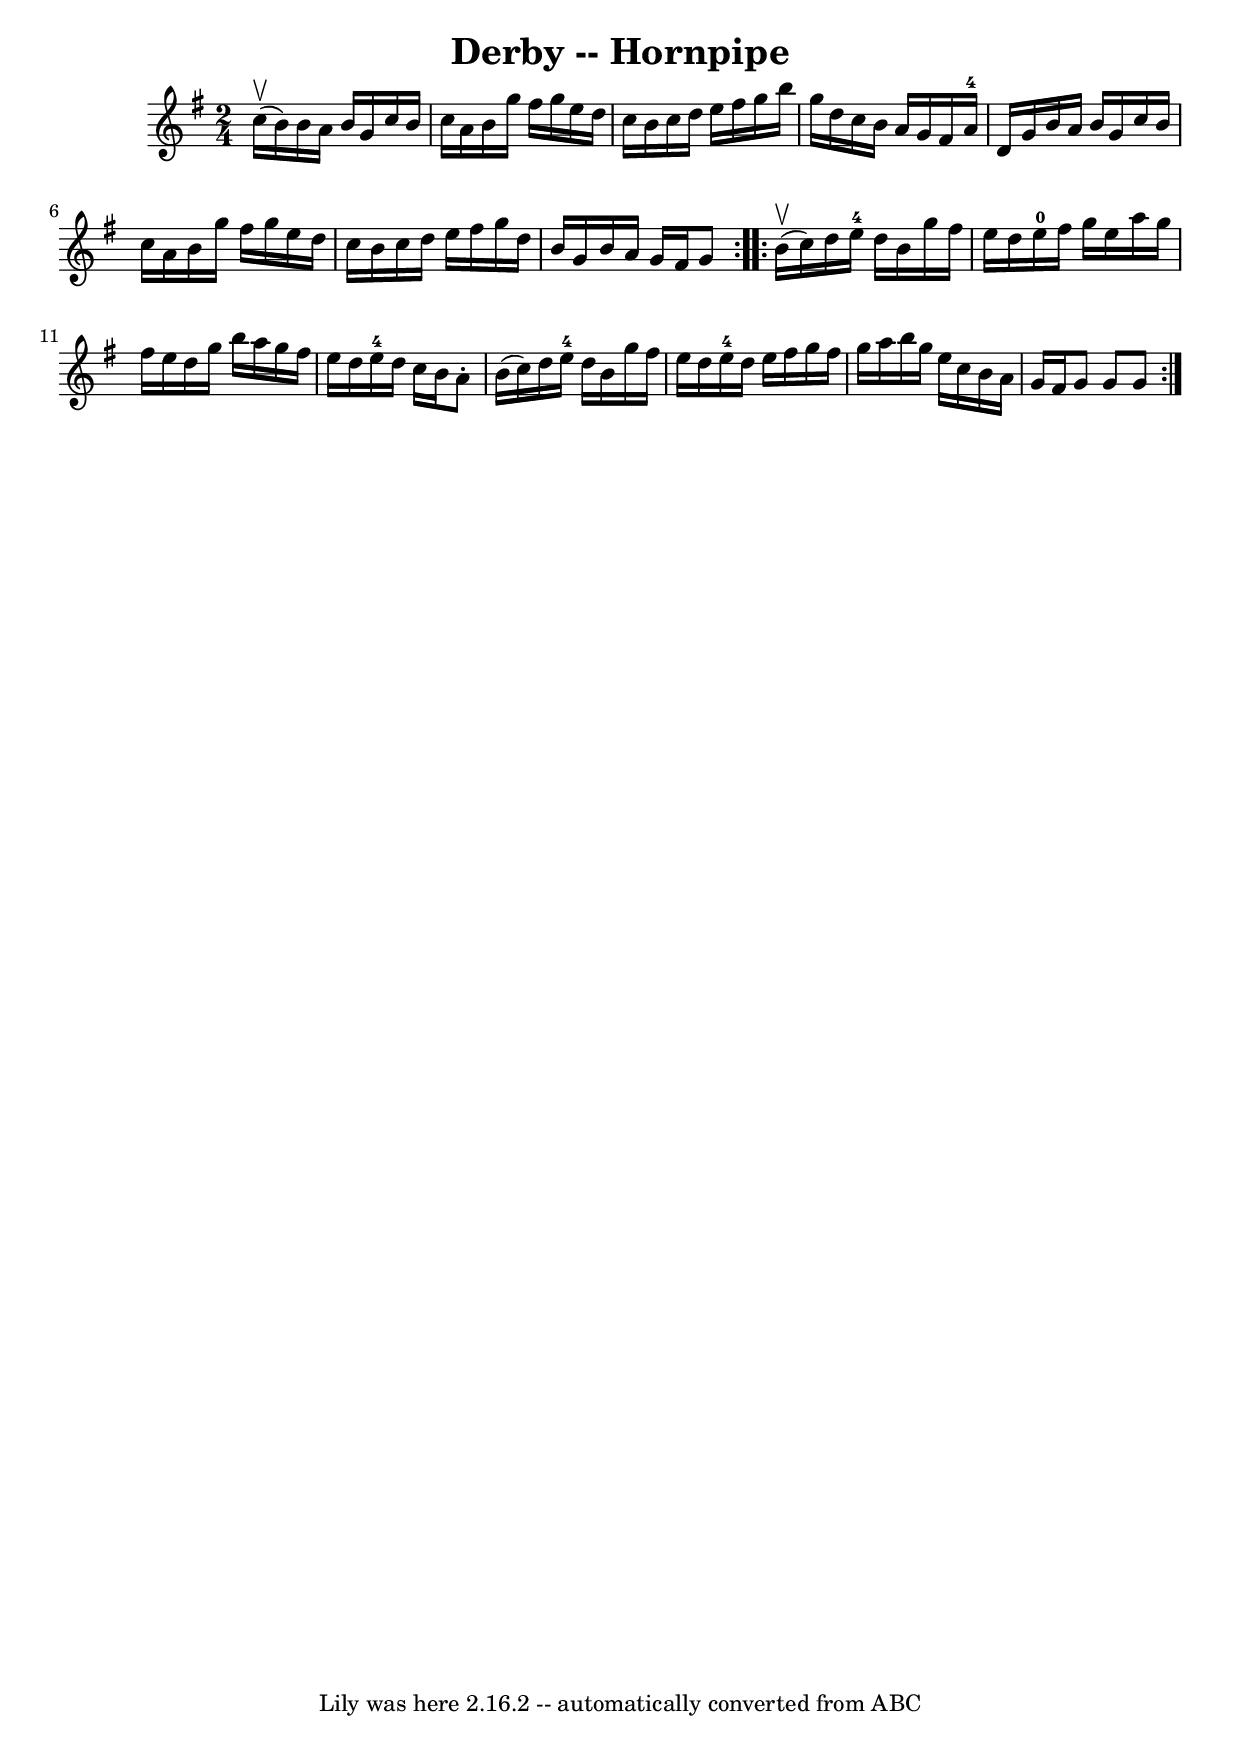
\version "2.16.2"
\include "Mammoth.ily"
\header {
  %% book = "Cole's 1000 Fiddle Tunes"
 crossRefNumber = "1"
 footnotes = ""
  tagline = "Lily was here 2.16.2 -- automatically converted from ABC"
  title = "Derby -- Hornpipe"

}
voicedefault =  {



  \repeat volta 2 {

    \time 2/4 
    \key g \major c''16 (^\upbow b'16)  |
 b'16 a'16 b'16 g'16 c''16 b'16 c''16 a'16   |
 b'16 g''16 fs''16 g''16 e''16 d''16 c''16 b'16   |
 c''16 d''16 e''16 fs''16 g''16 b''16 g''16 d''16   |
 c''16 b'16 a'16 g'16 fs'16 a'16-4 d'16 g'16   |
 b'16 a'16 b'16 g'16 c''16 b'16 c''16 a'16   |
 b'16 g''16 fs''16 g''16 e''16 d''16 c''16 b'16   |
 c''16 d''16 e''16 fs''16 g''16 d''16 b'16 g'16   |
 b'16  
 a'16 g'16 fs'16 g'8  
  }     
  \repeat volta 2 {
 b'16 (^\upbow c''16)  |
 d''16 e''16-4 d''16 b'16 g''16 fs''16 e''16 d''16   |
 e''16-0 fs''16 g''16 e''16 a''16 g''16 fs''16 e''16   |
 d''16 g''16 b''16 a''16 g''16 fs''16 e''16 d''16   |
 e''16-4 d''16 c''16 b'16 a'8-. b'16 (c''16)  |
 d''16 e''16-4 d''16 b'16 g''16 fs''16 e''16 d''16   |
 e''16-4 d''16 e''16 fs''16 g''16 fs''16 g''16 a''16   |
 b''16 g''16 e''16 c''16 b'16 a'16 g'16 fs'16   |
 g'8 g'8 g'8  

  }   

}

\score{
  <<

    \context Staff="default"
    {
      \voicedefault 
      
    }

  >>
  \layout {
    
  }
  \midi {
  }

}
